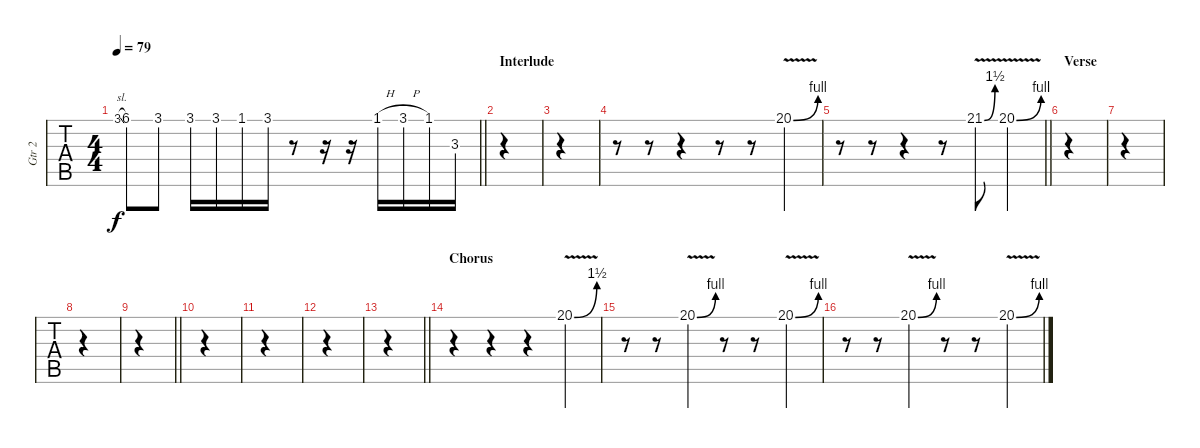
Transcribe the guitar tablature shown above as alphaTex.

\track ("Gtr 2" "Gtr 2") {instrument distortionguitar}
\staff {tabs}
\tuning (E4 B3 G3 D3 A2 E2) {hide}
\ts (4 4)
\tempo 79
\clef g2
\barLineRight lightlight
\ks c
3.1{sl}.8{gr dy f} 6.1.8 3.1.8 3.1.16 3.1.16 1.1.16 3.1.16 r.8 r.16 r.16 1.1{h}.16 3.1{h}.16 1.1.16 3.3.16 |
\section ("" "Interlude")
|
|
r.8 r.8 r.4 r.8 r.8 20.1{be (bend 0 0 60 4) v}.4 |
\barLineRight lightlight
r.8 r.8 r.4 r.8 21.1{be (bend 0 0 60 6) v}.8 20.1{be (bend 0 0 60 4) v}.4 |
\section ("" "Verse")
|
|
|
\barLineRight lightlight
|
|
|
|
\barLineRight lightlight
|
\section ("" "Chorus")
r.4 r.4 r.4 20.1{be (bend 0 0 60 6) v}.4 |
r.8 r.8 20.1{be (bend 0 0 60 4) v}.4 r.8 r.8 20.1{be (bend 0 0 60 4) v}.4 |
r.8 r.8 20.1{be (bend 0 0 60 4) v}.4 r.8 r.8 20.1{be (bend 0 0 60 4) v}.4
